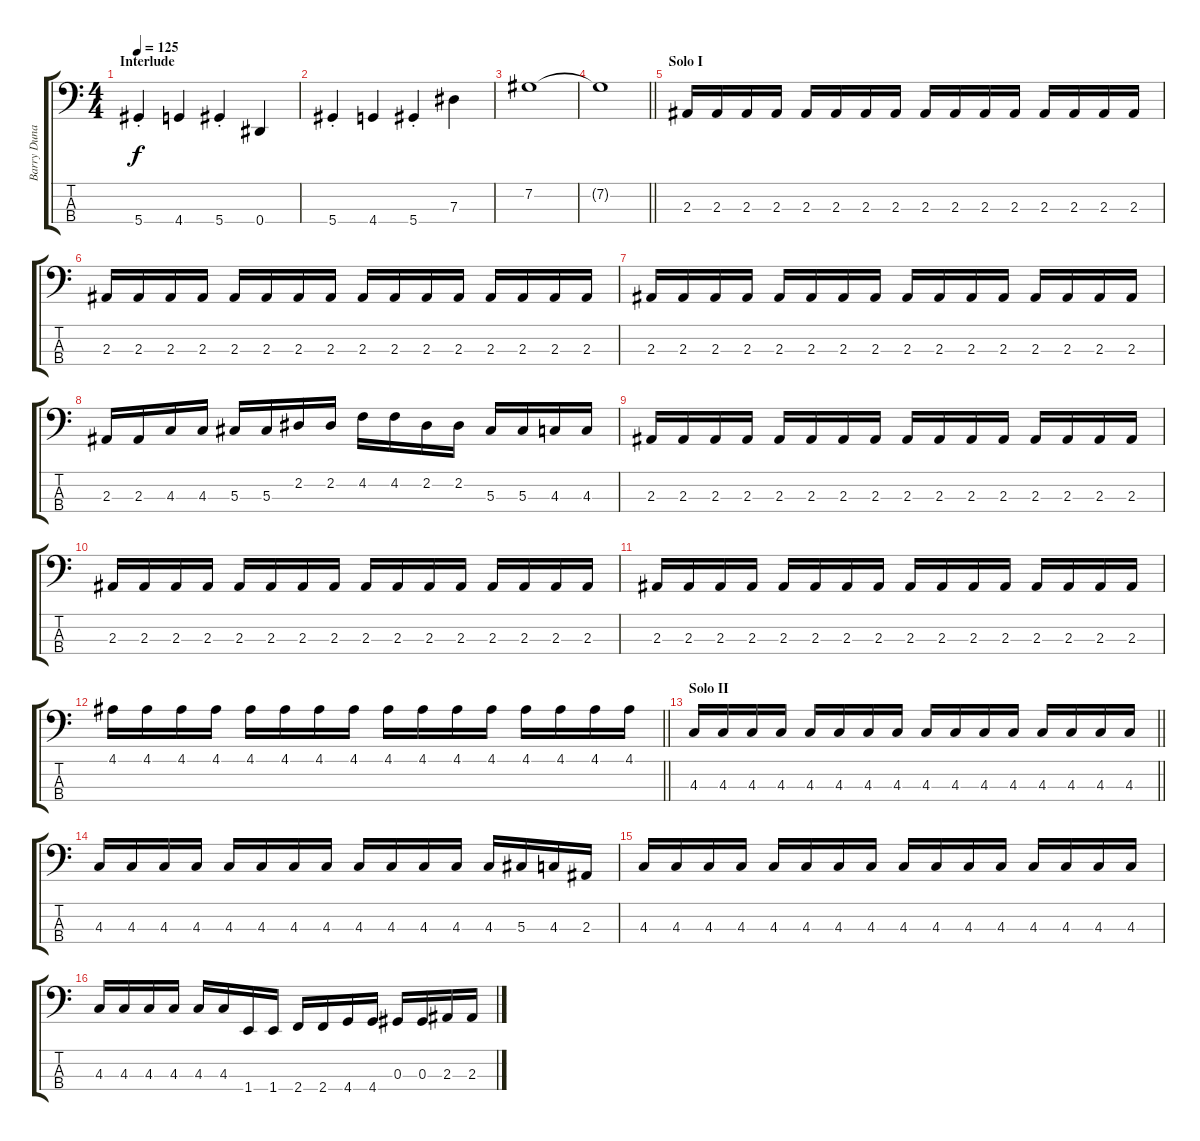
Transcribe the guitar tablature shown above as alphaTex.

\track ("Barry Dunaway" "Barry Duna") {instrument electricbassfinger}
\staff {score tabs}
\tuning (Gb2 Db2 Ab1 Eb1) {hide}
\ts (4 4)
\section ("" "Interlude")
\tempo 125
\clef f4
\ks c
5.4{st}.4{dy f} 4.4.4 5.4{st}.4 0.4.4 |
5.4{st}.4 4.4.4 5.4{st}.4 7.3.4 |
7.2.1 |
\barLineRight lightlight
7.2{t}.1 |
\section ("" "Solo I")
2.3.16 2.3.16 2.3.16 2.3.16 2.3.16 2.3.16 2.3.16 2.3.16 2.3.16 2.3.16 2.3.16 2.3.16 2.3.16 2.3.16 2.3.16 2.3.16 |
2.3.16 2.3.16 2.3.16 2.3.16 2.3.16 2.3.16 2.3.16 2.3.16 2.3.16 2.3.16 2.3.16 2.3.16 2.3.16 2.3.16 2.3.16 2.3.16 |
2.3.16 2.3.16 2.3.16 2.3.16 2.3.16 2.3.16 2.3.16 2.3.16 2.3.16 2.3.16 2.3.16 2.3.16 2.3.16 2.3.16 2.3.16 2.3.16 |
2.3.16 2.3.16 4.3.16 4.3.16 5.3.16 5.3.16 2.2.16 2.2.16 4.2.16 4.2.16 2.2.16 2.2.16 5.3.16 5.3.16 4.3.16 4.3.16 |
2.3.16 2.3.16 2.3.16 2.3.16 2.3.16 2.3.16 2.3.16 2.3.16 2.3.16 2.3.16 2.3.16 2.3.16 2.3.16 2.3.16 2.3.16 2.3.16 |
2.3.16 2.3.16 2.3.16 2.3.16 2.3.16 2.3.16 2.3.16 2.3.16 2.3.16 2.3.16 2.3.16 2.3.16 2.3.16 2.3.16 2.3.16 2.3.16 |
2.3.16 2.3.16 2.3.16 2.3.16 2.3.16 2.3.16 2.3.16 2.3.16 2.3.16 2.3.16 2.3.16 2.3.16 2.3.16 2.3.16 2.3.16 2.3.16 |
\barLineRight lightlight
4.1.16 4.1.16 4.1.16 4.1.16 4.1.16 4.1.16 4.1.16 4.1.16 4.1.16 4.1.16 4.1.16 4.1.16 4.1.16 4.1.16 4.1.16 4.1.16 |
\section ("" "Solo II")
\barLineRight lightlight
4.3.16 4.3.16 4.3.16 4.3.16 4.3.16 4.3.16 4.3.16 4.3.16 4.3.16 4.3.16 4.3.16 4.3.16 4.3.16 4.3.16 4.3.16 4.3.16 |
4.3.16 4.3.16 4.3.16 4.3.16 4.3.16 4.3.16 4.3.16 4.3.16 4.3.16 4.3.16 4.3.16 4.3.16 4.3.16 5.3.16 4.3.16 2.3.16 |
4.3.16 4.3.16 4.3.16 4.3.16 4.3.16 4.3.16 4.3.16 4.3.16 4.3.16 4.3.16 4.3.16 4.3.16 4.3.16 4.3.16 4.3.16 4.3.16 |
4.3.16 4.3.16 4.3.16 4.3.16 4.3.16 4.3.16 1.4.16 1.4.16 2.4.16 2.4.16 4.4.16 4.4.16 0.3.16 0.3.16 2.3.16 2.3.16
